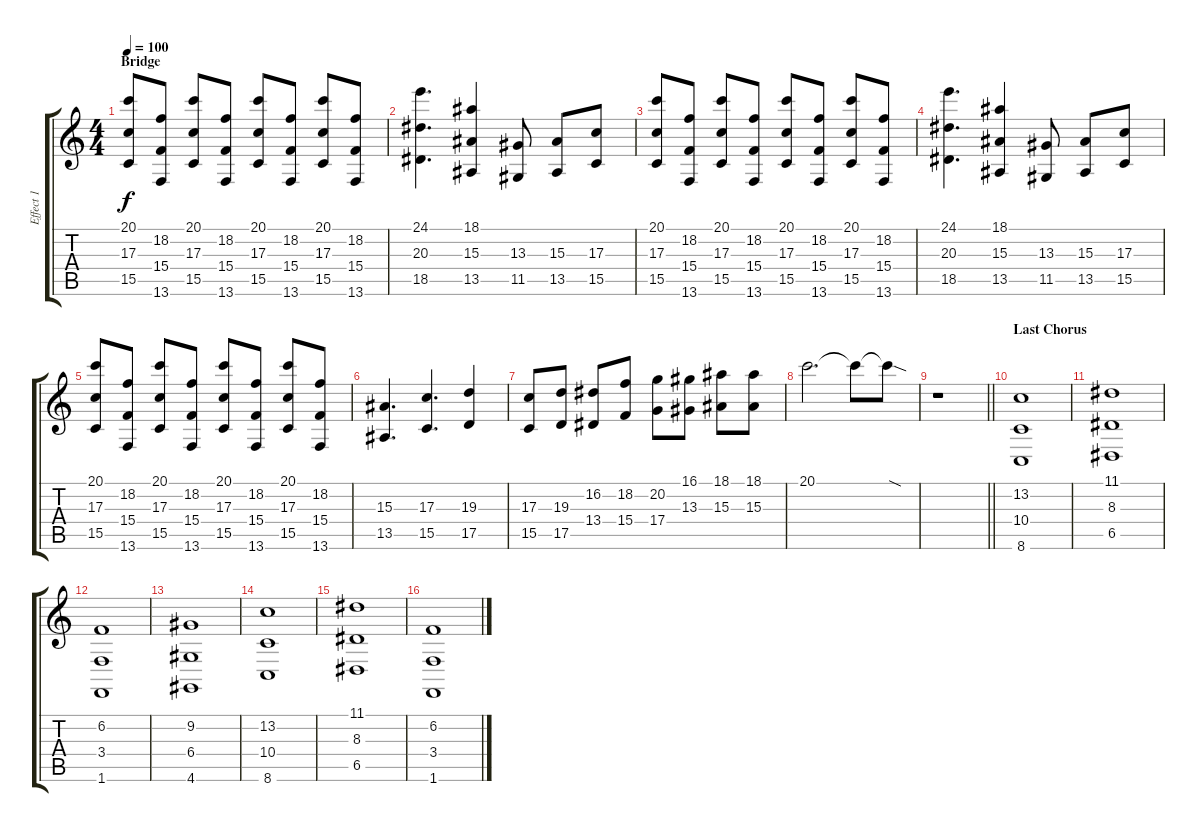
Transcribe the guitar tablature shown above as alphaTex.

\track ("Effect 1" "Effect 1") {instrument voiceoohs}
\staff {score tabs}
\tuning (E4 B3 G3 D3 A2 E2) {hide}
\ts (4 4)
\section ("" "Bridge")
\tempo 100
\clef g2
\ks c
(20.1 17.3 15.5).8{dy f} (18.2 15.4 13.6).8 (20.1 17.3 15.5).8 (18.2 15.4 13.6).8 (20.1 17.3 15.5).8 (18.2 15.4 13.6).8 (20.1 17.3 15.5).8 (18.2 15.4 13.6).8 |
(24.1 20.3 18.5).4{d} (18.1 15.3 13.5).4 (13.3 11.5).8 (15.3 13.5).8 (17.3 15.5).8 |
(20.1 17.3 15.5).8 (18.2 15.4 13.6).8 (20.1 17.3 15.5).8 (18.2 15.4 13.6).8 (20.1 17.3 15.5).8 (18.2 15.4 13.6).8 (20.1 17.3 15.5).8 (18.2 15.4 13.6).8 |
(24.1 20.3 18.5).4{d} (18.1 15.3 13.5).4 (13.3 11.5).8 (15.3 13.5).8 (17.3 15.5).8 |
(20.1 17.3 15.5).8 (18.2 15.4 13.6).8 (20.1 17.3 15.5).8 (18.2 15.4 13.6).8 (20.1 17.3 15.5).8 (18.2 15.4 13.6).8 (20.1 17.3 15.5).8 (18.2 15.4 13.6).8 |
(15.3 13.5).4{d} (17.3 15.5).4{d} (19.3 17.5).4 |
(17.3 15.5).8 (19.3 17.5).8 (16.2 13.4).8 (18.2 15.4).8 (20.2 17.4).8 (16.1 13.3).8 (18.1 15.3).8 (18.1 15.3).8 |
20.1.2{d} 20.1{t}.8 20.1{sod t}.8 |
\barLineRight lightlight
r.1 |
\section ("" "Last Chorus")
(13.2 10.4 8.6).1 |
(11.1 8.3 6.5).1 |
(6.2 3.4 1.6).1 |
(9.2 6.4 4.6).1 |
(13.2 10.4 8.6).1 |
(11.1 8.3 6.5).1 |
(6.2 3.4 1.6).1
